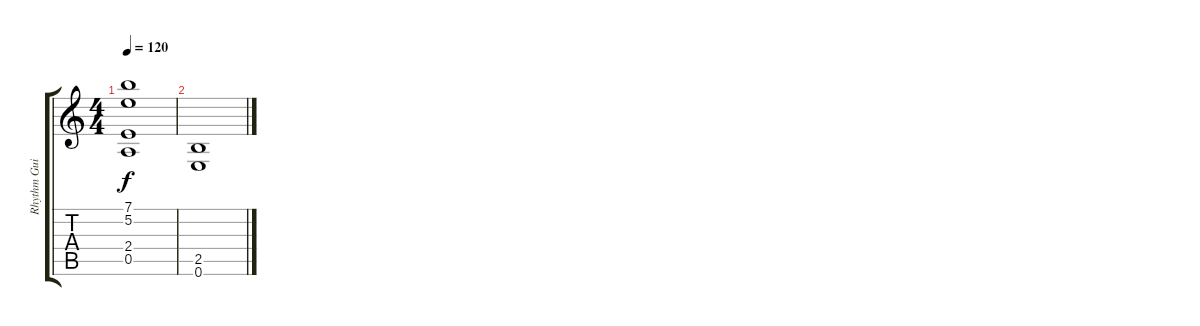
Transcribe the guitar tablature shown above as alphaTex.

\track ("Rhythm Guitar" "Rhythm Gui") {instrument distortionguitar}
\staff {score tabs}
\tuning (E4 B3 G3 D3 A2 E2) {hide}
\ts (4 4)
\tempo 120
\clef g2
\ks c
(7.1 5.2 2.4 0.5).1{dy f volume 0} |
(2.5 0.6).1
